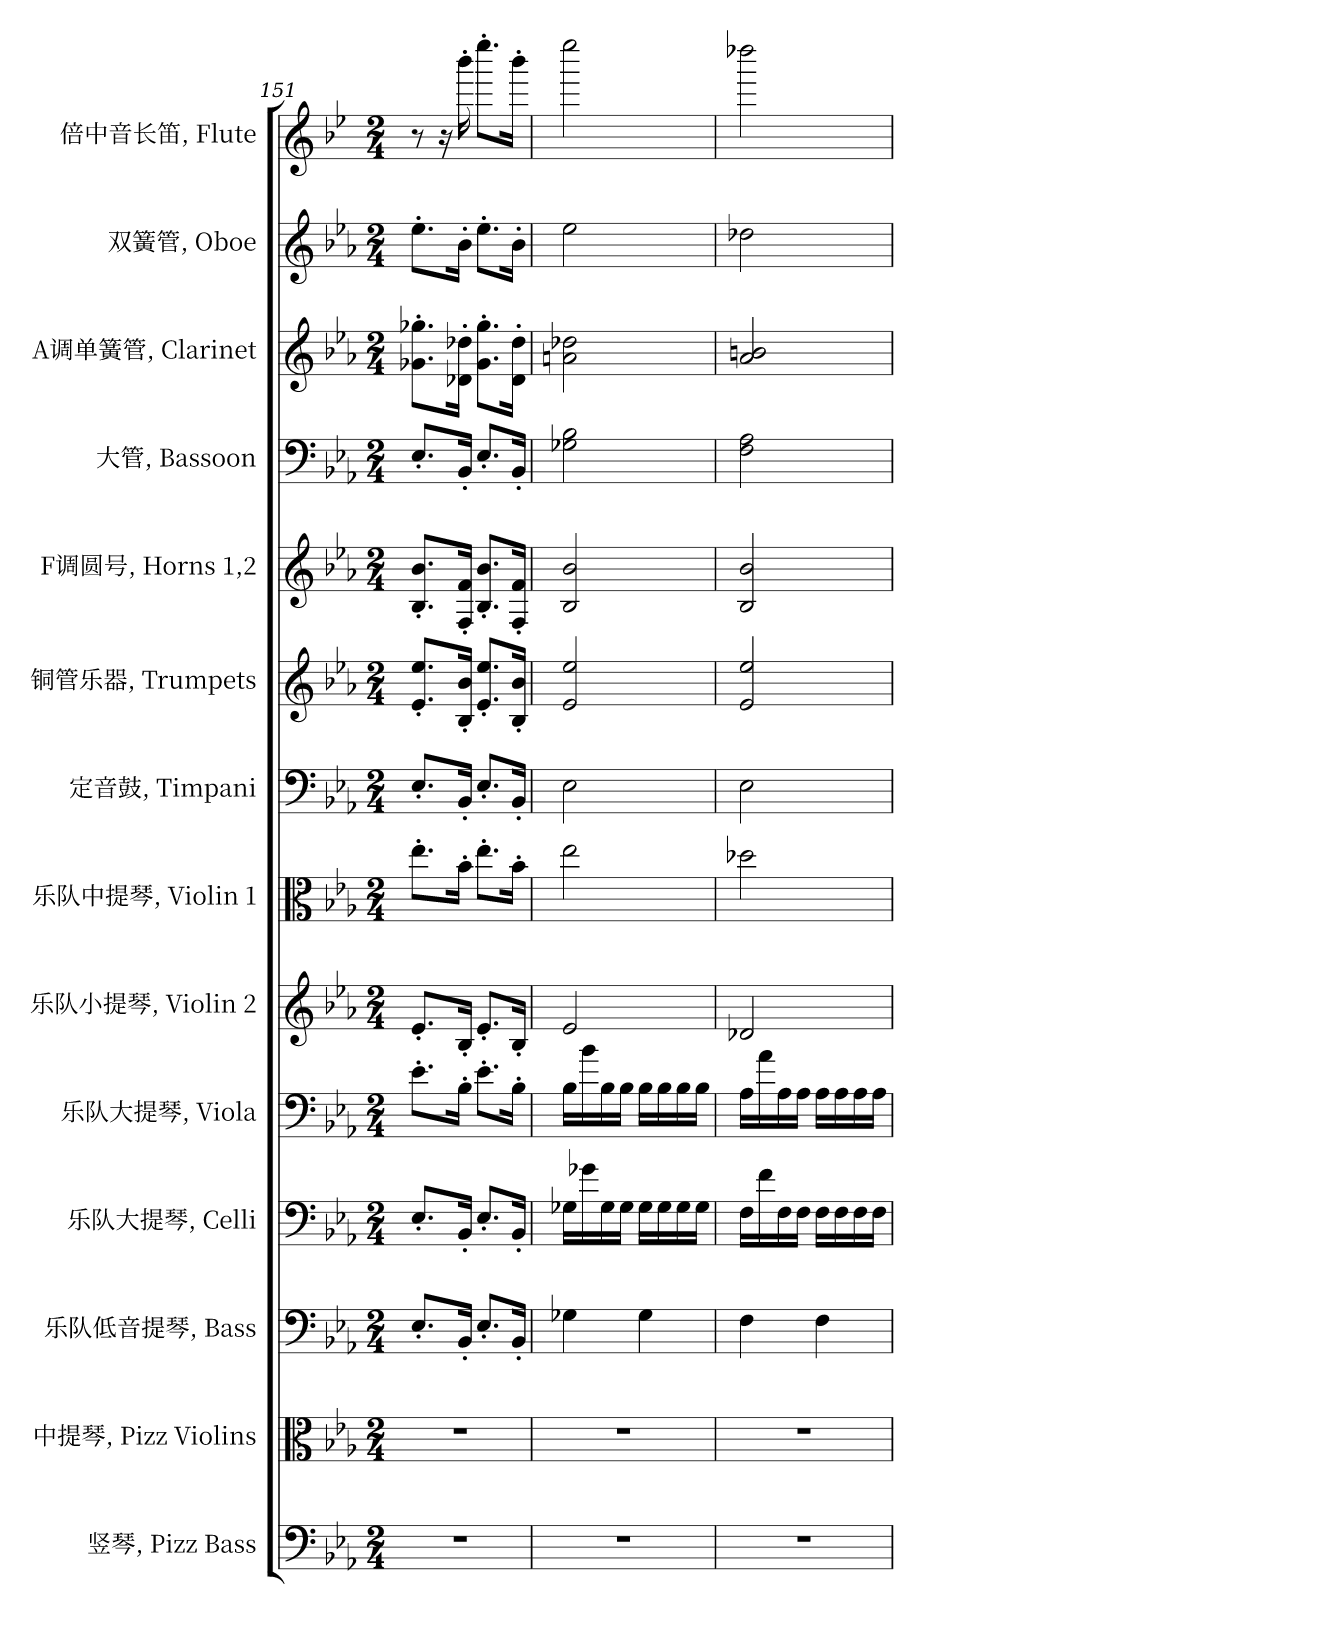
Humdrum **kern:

**kern	**kern	**kern	**kern	**kern	**kern	**kern	**kern	**kern	**kern	**kern	**kern	**kern	**kern
*part14	*part13	*part12	*part11	*part10	*part9	*part8	*part7	*part6	*part5	*part4	*part3	*part2	*part1
*staff14	*staff13	*staff12	*staff11	*staff10	*staff9	*staff8	*staff7	*staff6	*staff5	*staff4	*staff3	*staff2	*staff1
*I"竖琴, Pizz Bass	*I"中提琴, Pizz Violins	*I"乐队低音提琴, Bass	*I"乐队大提琴, Celli	*I"乐队大提琴, Viola	*I"乐队小提琴, Violin 2	*I"乐队中提琴, Violin 1	*I"定音鼓, Timpani	*I"铜管乐器, Trumpets	*I"F调圆号, Horns 1,2	*I"大管, Bassoon	*I"A调单簧管, Clarinet	*I"双簧管, Oboe	*I"倍中音长笛, Flute
*	*	*	*	*	*	*	*I'Timp.	*	*I'F Hn.	*I'Bsn.	*I'A Cl.	*I'Ob.	*
*clefF4	*clefC3	*clefF4	*clefF4	*clefF4	*clefG2	*clefC3	*clefF4	*clefG2	*clefG2	*clefF4	*clefG2	*clefG2	*clefG2
*	*	*ITrd7c12	*	*	*	*	*	*	*ITrd4c7	*	*ITrd2c3	*	*ITrd10c17
*k[b-e-a-]	*k[b-e-a-]	*k[b-e-a-]	*k[b-e-a-]	*k[b-e-a-]	*k[b-e-a-]	*k[b-e-a-]	*k[b-e-a-]	*k[b-e-a-]	*k[b-e-a-d-]	*k[b-e-a-]	*k[]	*k[b-e-a-]	*k[b-e-]
*M2/4	*M2/4	*M2/4	*M2/4	*M2/4	*M2/4	*M2/4	*M2/4	*M2/4	*M2/4	*M2/4	*M2/4	*M2/4	*M2/4
=151	=151	=151	=151	=151	=151	=151	=151	=151	=151	=151	=151	=151	=151
2r	2r	8.EE-'/L	8.E-'/L	8.e-'\L	8.e-'/L	8.ee-'\L	8.E-'/L	8.e-/' 8.ee-/'L	8.E-/' 8.e-/'L	8.E-'/L	8.e-X\' 8.ee-X\'L	8.ee-'\L	8r
.	.	.	.	.	.	.	.	.	.	.	.	.	16r
.	.	16BBB-'/Jk	16BB-'/Jk	16B-'\Jk	16B-'/Jk	16b-'\Jk	16BB-'/Jk	16B-/' 16b-/'Jk	16BB-/' 16B-/'Jk	16BB-'/Jk	16B-X\' 16b-X\'Jk	16b-'\Jk	16bb-'\
.	.	8.EE-'/L	8.E-'/L	8.e-'\L	8.e-'/L	8.ee-'\L	8.E-'/L	8.e-/' 8.ee-/'L	8.E-/' 8.e-/'L	8.E-'/L	8.e-\' 8.ee-\'L	8.ee-'\L	8.eee-'\L
.	.	16BBB-'/Jk	16BB-'/Jk	16B-'\Jk	16B-'/Jk	16b-'\Jk	16BB-'/Jk	16B-/' 16b-/'Jk	16BB-/' 16B-/'Jk	16BB-'/Jk	16B-\' 16b-\'Jk	16b-'\Jk	16bb-'\Jk
=152	=152	=152	=152	=152	=152	=152	=152	=152	=152	=152	=152	=152	=152
2r	2r	4GG-X\	16G-X\LL	16B-\LL	2e-/	2ee-\	2E-\	2e-/ 2ee-/	2E-/ 2e-/	2G-X\ 2B-\	2f#X\ 2b-X\	2ee-\	2eee-\
.	.	.	16g-X\	16b-\	.	.	.	.	.	.	.	.	.
.	.	.	16G-\	16B-\	.	.	.	.	.	.	.	.	.
.	.	.	16G-\JJ	16B-\JJ	.	.	.	.	.	.	.	.	.
.	.	4GG-\	16G-\LL	16B-\LL	.	.	.	.	.	.	.	.	.
.	.	.	16G-\	16B-\	.	.	.	.	.	.	.	.	.
.	.	.	16G-\	16B-\	.	.	.	.	.	.	.	.	.
.	.	.	16G-\JJ	16B-\JJ	.	.	.	.	.	.	.	.	.
!!LO:PB:g=z
=153	=153	=153	=153	=153	=153	=153	=153	=153	=153	=153	=153	=153	=153
2r	2r	4FF\	16F\LL	16A-\LL	2d-X/	2dd-X\	2E-\	2e-/ 2ee-/	2E-/ 2e-/	2F\ 2A-\	2f/ 2g#X/	2dd-X\	2ddd-X\
.	.	.	16f\	16a-\	.	.	.	.	.	.	.	.	.
.	.	.	16F\	16A-\	.	.	.	.	.	.	.	.	.
.	.	.	16F\JJ	16A-\JJ	.	.	.	.	.	.	.	.	.
.	.	4FF\	16F\LL	16A-\LL	.	.	.	.	.	.	.	.	.
.	.	.	16F\	16A-\	.	.	.	.	.	.	.	.	.
.	.	.	16F\	16A-\	.	.	.	.	.	.	.	.	.
.	.	.	16F\JJ	16A-\JJ	.	.	.	.	.	.	.	.	.
=	=	=	=	=	=	=	=	=	=	=	=	=	=
*-	*-	*-	*-	*-	*-	*-	*-	*-	*-	*-	*-	*-	*-
